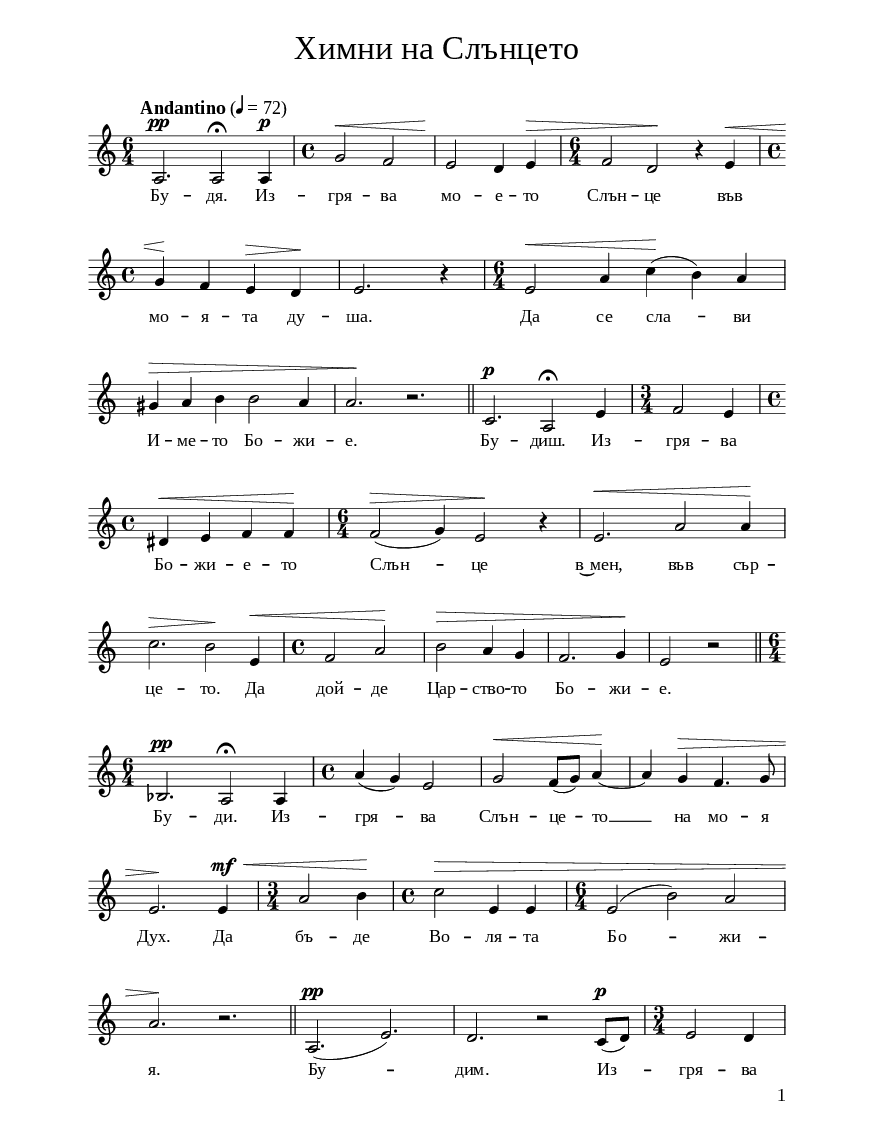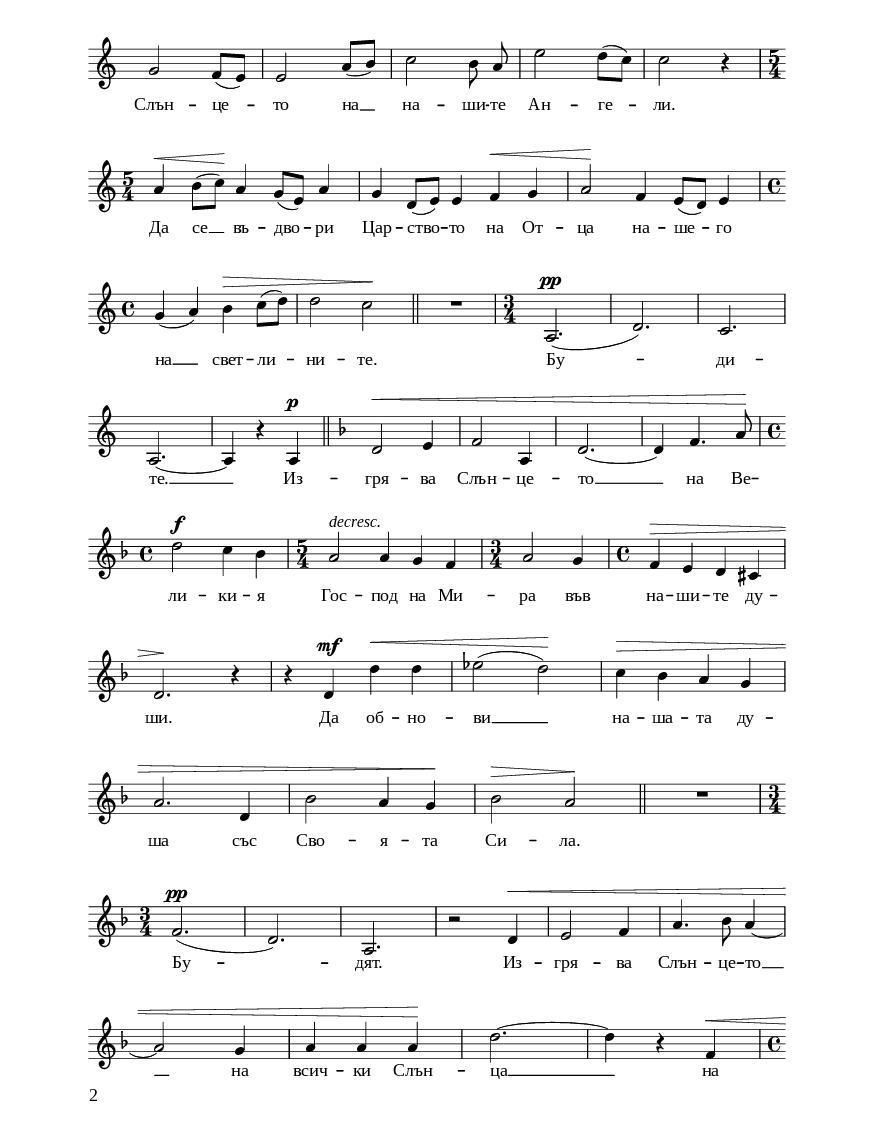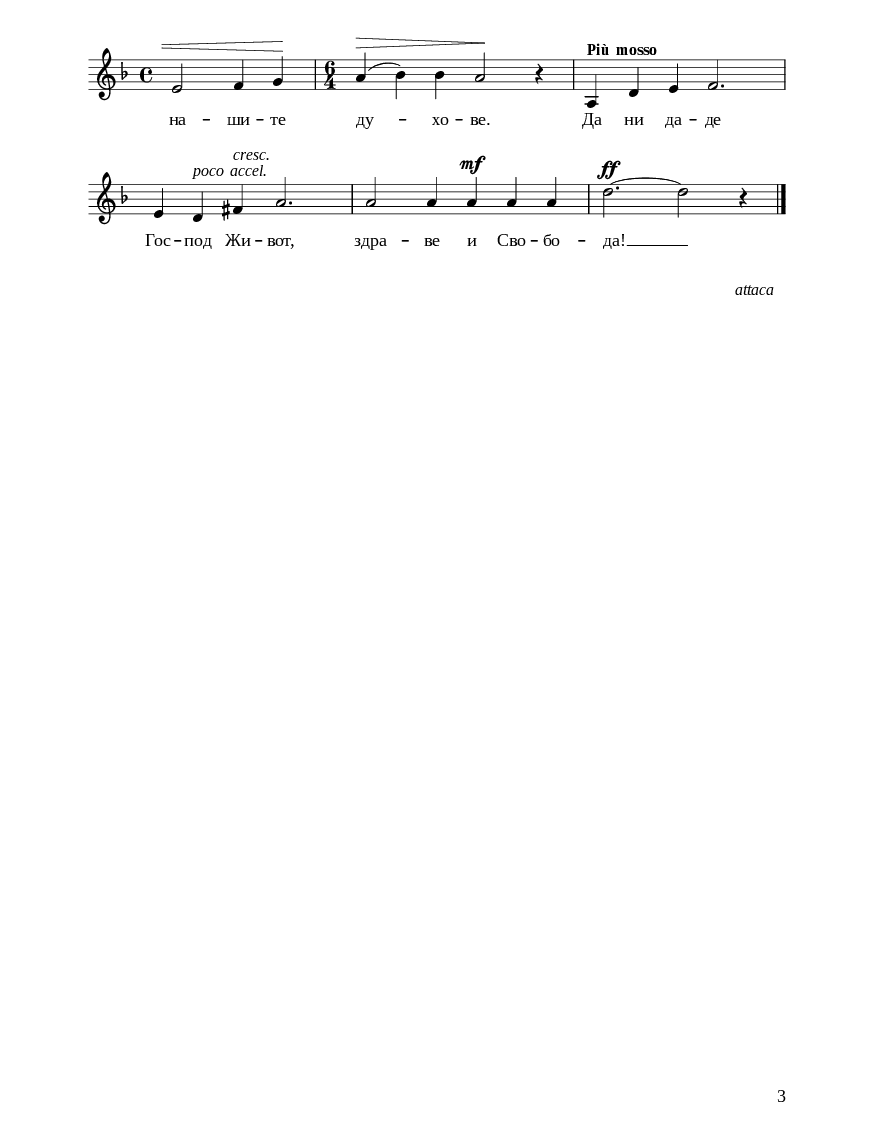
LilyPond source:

\version "2.24.2"

% include paper part and global functions
\include "include/globals.ily"

\bookpart {
  \label #'ref202
  \tocItem \markup "Химни на Слънцето – Himni na Slănceto "
  \include "include/bookpart-paper.ily"
  \score {
    \include "include/score-layout.ily"

    \new Voice \relative c' {
     \clef treble
      \key a \minor
      \time 6/4
      \tempoFunc "Andantino" 4 "72"
      \autoBeamOff
    a2.^\pp  a2 ^\fermata  a4^\p | % 2
  \time 4/4  | % 2
   g'2^\<  f2 | % 3
   e2 \!  d4  e4^\> | % 4
  \time 6/4  | % 4
   f2  d2 \! r4  
   \override Hairpin.to-barline = ##f
   \override Hairpin.after-line-breaking = ##t 
   e4^\< \break | % 5
   
  \time 4/4  | % 5
   g4 \! f4  e4^\>  d4  \! | % 6
   e2. r4 | % 7
  \time 6/4  | % 7
   e2^\<  a4  c4 ( \!  b4 )
   a4 \break | % 8
   gis4^\>  a4  b4  b2  a4
  | % 9
   a2. \! r2. \bar "||"
   c,2.^\p  a2 ^\fermata  e'4 | % 11
  \time 3/4  | % 11
   f2  e4 \break | % 12
    \time 4/4  | % 12
   dis4^\<  e4  f4  f4 \! | % 13
  \time 6/4  | % 13
   f2 (^\>  g4 )  e2 \! r4 | % 14
   e2.^\<  a2  a4 \! \break | % 15
   c2.^\>  b2 \! e,4^\< | % 16
  \time 4/4  | % 16
   f2  a2  \! | % 17
   b2^\>  a4  g4 | % 18
   f2.  g4  \! | % 19
   e2 r2 \bar "||"
  \break | 
  \time 6/4  | 
   bes2.^\pp  a2 ^\fermata  a4 | % 21
  \time 4/4  | % 21
   a'4 (  g4 )  e2 | % 22
   g2^\<  f8 ( [  g8 ) ]  a4 ~ \! | % 23
   a4  g4^\>  f4.  g8 \break | % 24
   e2.  \! e4 \mf ^\< | % 25
  \time 3/4  | % 25
   a2  b4 \! | % 26
  \time 4/4  | % 26
   c2^\>  e,4  e4 | % 27
  \time 6/4  | % 27
   e2 (  b'2 )  a2 \break | % 28
   a2. \! r2. \bar "||"
   a,2. (^\pp  e'2. ) |
   d2. r2  c8 ( [^\p  d8 ) ] | % 31
  \time 3/4  | % 31
   e2  d4  | % 32
     \break g2  f8 ( [  e8 ) ] | % 33
   e2  a8 ( [  b8 ) ] | % 34
   c2  b8  a8 | % 35
   e'2  d8 ( [  c8 ) ] | % 36
   c2 r4 \break | % 37
  \time 5/4  | % 37
   a4^\<  b8 ( [  c8 ) ] \!  a4
   g8 ( [  e8 ) ]  a4 | % 38
   g4  d8 ( [  e8 ) ]  e4  f4
  ^\<  g4 | % 39
   a2  \! f4  e8 ( [  d8 ) ] 
  e4 \break | 
  \time 4/4  |
   g4 (  a4 )  b4^\>  c8 ( [
   d8 ) ] | % 41
   d2  c2 \! \bar "||"
  R1 | % 43
  \time 3/4  | % 43
   a,2.^\pp ( | % 44
   d2. ) | % 45
   c2. \break | % 46
    a2. ~ | % 47
   a4 r4  a4^\p \bar "||"
  \key d \minor | % 48
   d2^\<  e4 | % 49
   f2  a,4 |
   d2. ~ | % 51
   d4  f4.  a8 \! \break | % 52
  \time 4/4  | % 52
   d2^\f  c4  bes4 | % 53
  \time 5/4  | % 53
   a2 ^\markup \italic "decresc."  a4  g4  f4 | % 54
  \time 3/4  | % 54
   a2  g4 | % 55
  \time 4/4  | % 55
   f4^\>  e4  d4  cis4 \break | % 56
   d2.  \! r4 | % 57
  r4  d4 ^\mf  d'4 ^\<  d4 | % 58
   es2 (  d2 ) \! | % 59
   c4  ^\>  bes4  a4  g4
  \break | 
   a2.  d,4 | % 61
   bes'2  a4  g4 \! | % 62
   bes2 ^\>  a2 ^\! \bar "||"
  R1 \break | % 64
  
   \time 3/4  | % 64
   f2.^\pp ( | % 65
   d2. ) | % 66
   a2. |
  r2  d4 ^\< | % 68
   e2  f4 | % 69
   a4.  bes8  a4 ~  | \break 
 
   a2  g4 | % 71
   a4  a4  a4 \! | % 72
   d2. ~  | % 73
   d4 r4  f,4 ^\< \break | % 74
  \time 4/4  | % 74
   e2  f4  g4  \! | % 75
  \time 6/4  | % 75
   a4 ( ^\>  bes4 )  bes4  a2  \!
  r4 | % 76
   a,4 ^\markup{ \bold {Più mosso} }  d4  e4
   f2. \break | % 77
   e4  d4 ^\markup{ \italic {poco accel.} } 
  fis4 ^\markup \italic "cresc."  a2. | % 78
   a2  a4  a4 ^\mf  a4  a4 | % 79
   d2. ~ ^\ff  d2 r4 \bar "|."
  }

  \addlyrics { Бу -- дя. Из -- гря -- ва мо -- е --
  то Слън -- це във мо -- я -- та ду
  -- ша. Да се сла  -- ви И -- ме --
  то Бо -- жи -- е. Бу -- диш. Из --
  гря -- ва Бо -- жи -- е -- то Слън 
  -- це в~мен, във сър -- це --
  то. Да дой -- де Цар -- ство -- то
  Бо -- жи -- е. Бу -- ди. Из -- гря
  -- ва Слън -- це -- то __  на
  мо -- я Дух. Да бъ -- де Во -- ля --
  та Бо -- жи -- я. Бу -- дим.
  Из  -- гря -- ва Слън -- це --
  то на __ на -- ши -- те Ан -- ге
  -- ли. Да се __ въ -- дво --
  ри Цар -- ство -- то на От --
  ца на -- ше -- го на __  свет --
  ли -- ни -- те. Бу -- ди -- те. __
   Из -- гря -- ва Слън -- це -- то __
   на Ве -- ли -- ки -- я Гос --
  под на Ми -- ра във на -- ши -- те
  ду -- ши. Да об -- но -- ви __  на --
  ша -- та ду -- ша със Сво -- я --
  та Си -- ла. Бу -- дят. Из --
  гря -- ва Слън -- це -- то __ на
  всич -- ки Слън -- ца __ на на --
  ши -- те ду -- хо -- ве. Да ни
  да -- де Гос -- под Жи -- вот, здра
  -- вe и Сво -- бо -- да! __ }

    \header {
      title = \titleFunc "Химни на Слънцето" "Himni na Slănceto"
    }

    \midi{}

  } % score

  \markup \raise #2.8 \override #'(baseline-skip . 2) {
    \column {
      \fill-line \italic { "" "" \concat {"attaca" "   " }}
    }
  }
  
  \markup \empty-one

  % include foreign translation(s) of the song
  

} % bookpart

% Più mosso
%
